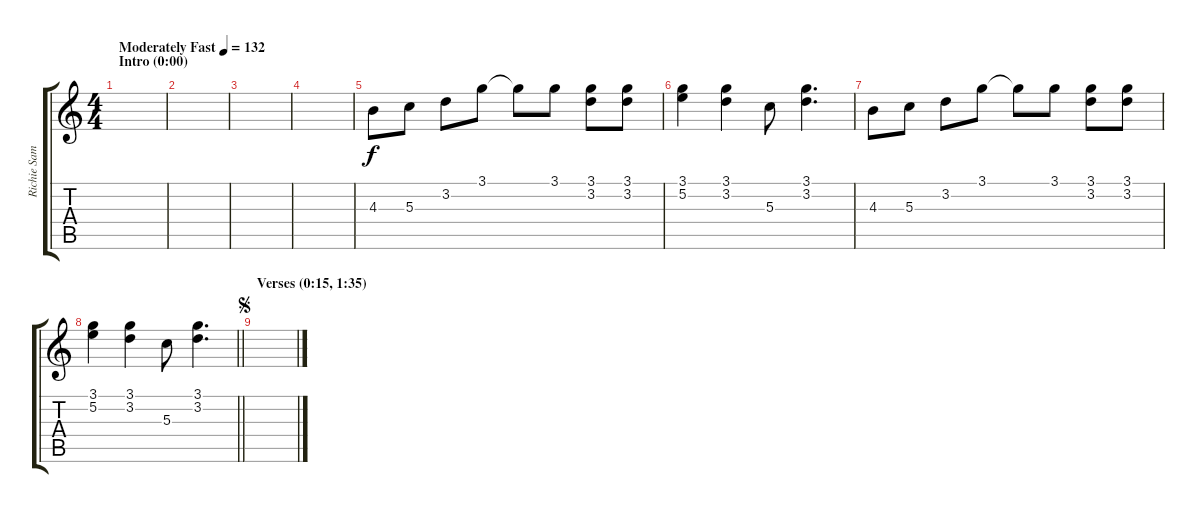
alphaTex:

\track ("Richie Sambora Solos and Riffs" "Richie Sam") {instrument distortionguitar}
\staff {score tabs}
\tuning (E4 B3 G3 D3 A2 E2) {hide}
\ts (4 4)
\section ("" "Intro (0:00)")
\tempo (132 "Moderately Fast")
\clef g2
\ks c
|
|
|
|
4.3.8 5.3.8 3.2.8 3.1.8 3.1{t}.8 3.1.8 (3.1 3.2).8 (3.1 3.2).8 |
(3.1 5.2).4 (3.1 3.2).4 5.3.8 (3.1 3.2).4{d} |
4.3.8 5.3.8 3.2.8 3.1.8 3.1{t}.8 3.1.8 (3.1 3.2).8 (3.1 3.2).8 |
\barLineRight lightlight
(3.1 5.2).4 (3.1 3.2).4 5.3.8 (3.1 3.2).4{d} |
\section ("" "Verses (0:15, 1:35)")
\jump segno
